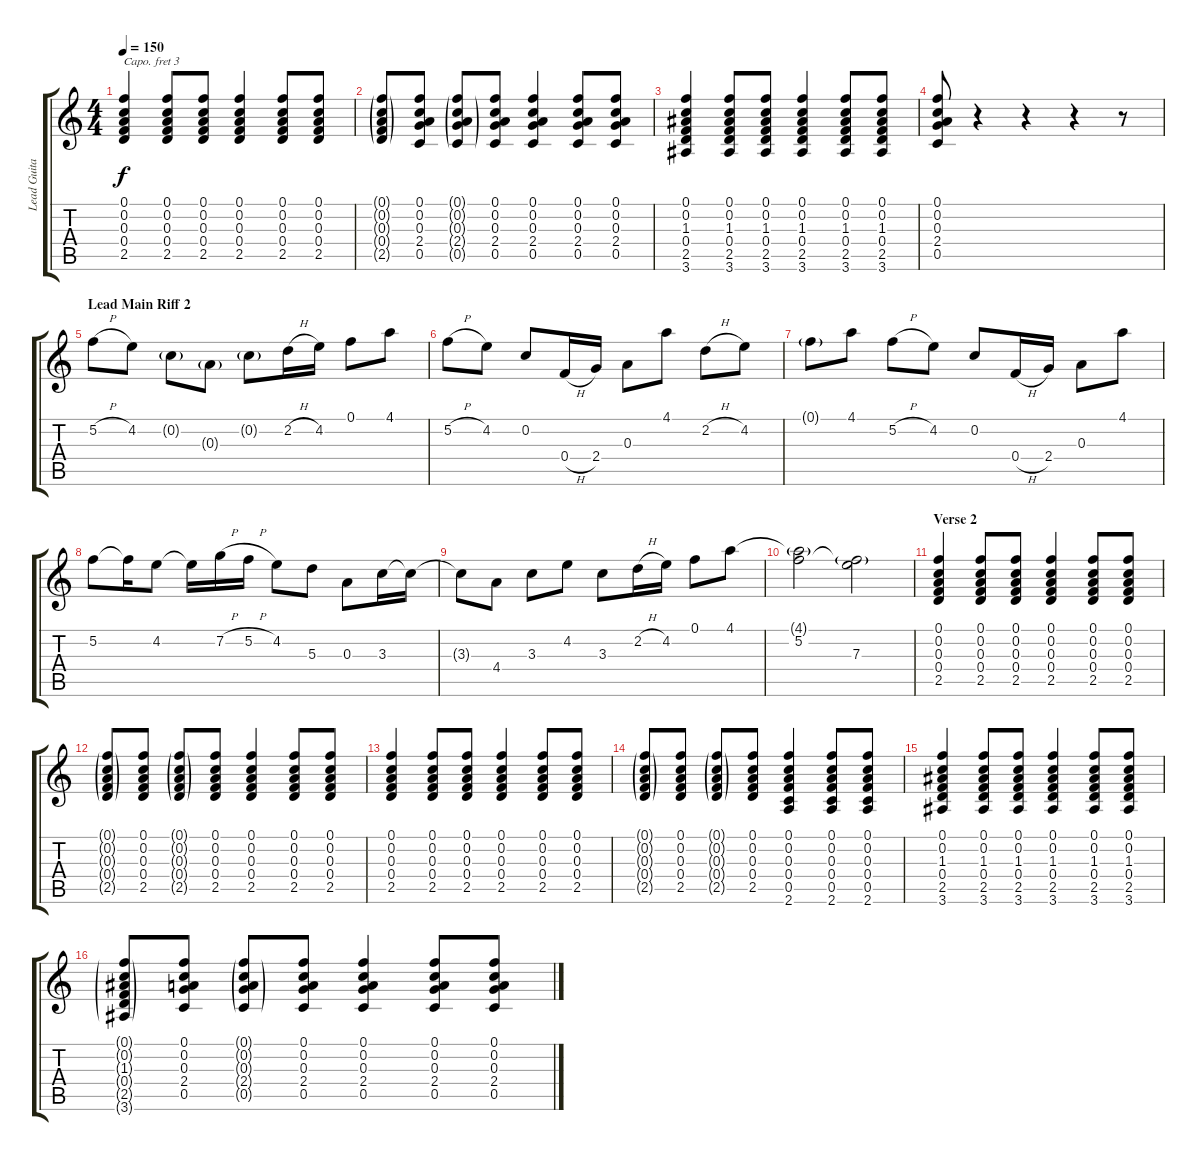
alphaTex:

\track ("Lead Guitar (Matt)" "Lead Guita") {instrument acousticguitarsteel}
\staff {score tabs}
\capo 3
\tuning (D4 A3 Gb3 D3 A2 E2) {hide}
\ts (4 4)
\tempo 150
\clef g2
\ks c
(0.1 0.2 0.3 0.4 2.5).4{dy f} (0.1 0.2 0.3 0.4 2.5).8 (0.1 0.2 0.3 0.4 2.5).8 (0.1 0.2 0.3 0.4 2.5).4 (0.1 0.2 0.3 0.4 2.5).8 (0.1 0.2 0.3 0.4 2.5).8 |
(0.1{g} 0.2{g} 0.3{g} 0.4{g} 2.5{g}).8 (0.1 0.2 0.3 2.4 0.5).8 (0.1{g} 0.2{g} 0.3{g} 2.4{g} 0.5{g}).8 (0.1 0.2 0.3 2.4 0.5).8 (0.1 0.2 0.3 2.4 0.5).4 (0.1 0.2 0.3 2.4 0.5).8 (0.1 0.2 0.3 2.4 0.5).8 |
(0.1 0.2 1.3 0.4 2.5 3.6).4 (0.1 0.2 1.3 0.4 2.5 3.6).8 (0.1 0.2 1.3 0.4 2.5 3.6).8 (0.1 0.2 1.3 0.4 2.5 3.6).4 (0.1 0.2 1.3 0.4 2.5 3.6).8 (0.1 0.2 1.3 0.4 2.5 3.6).8 |
(0.1 0.2 0.3 2.4 0.5).8 r.4 r.4 r.4 r.8 |
\section ("" "Lead Main Riff 2")
5.2{h}.8 4.2.8 0.2{g}.8 0.3{g}.8 0.2{g}.8 2.2{h}.16 4.2.16 0.1.8 4.1.8 |
5.2{h}.8 4.2.8 0.2.8 0.4{h}.16 2.4.16 0.3.8 4.1.8 2.2{h}.8 4.2.8 |
0.1{g}.8 4.1.8 5.2{h}.8 4.2.8 0.2.8 0.4{h}.16 2.4.16 0.3.8 4.1.8 |
5.2.8 5.2{t}.16 4.2.8 4.2{t}.16 7.2{h}.16 5.2{h}.16 4.2.8 5.3.8 0.3.8 3.3.16 3.3{t}.16 |
3.3{t}.8 4.4.8 3.3.8 4.2.8 3.3.8 2.2{h}.16 4.2.16 0.1.8 4.1.8 |
(4.1{g t} 5.2).2 (5.2{g t} 7.3).2 |
\section ("" "Verse 2")
(0.1 0.2 0.3 0.4 2.5).4 (0.1 0.2 0.3 0.4 2.5).8 (0.1 0.2 0.3 0.4 2.5).8 (0.1 0.2 0.3 0.4 2.5).4 (0.1 0.2 0.3 0.4 2.5).8 (0.1 0.2 0.3 0.4 2.5).8 |
(0.1{g} 0.2{g} 0.3{g} 0.4{g} 2.5{g}).8 (0.1 0.2 0.3 0.4 2.5).8 (0.1{g} 0.2{g} 0.3{g} 0.4{g} 2.5{g}).8 (0.1 0.2 0.3 0.4 2.5).8 (0.1 0.2 0.3 0.4 2.5).4 (0.1 0.2 0.3 0.4 2.5).8 (0.1 0.2 0.3 0.4 2.5).8 |
(0.1 0.2 0.3 0.4 2.5).4 (0.1 0.2 0.3 0.4 2.5).8 (0.1 0.2 0.3 0.4 2.5).8 (0.1 0.2 0.3 0.4 2.5).4 (0.1 0.2 0.3 0.4 2.5).8 (0.1 0.2 0.3 0.4 2.5).8 |
(0.1{g} 0.2{g} 0.3{g} 0.4{g} 2.5{g}).8 (0.1 0.2 0.3 0.4 2.5).8 (0.1{g} 0.2{g} 0.3{g} 0.4{g} 2.5{g}).8 (0.1 0.2 0.3 0.4 2.5).8 (0.1 0.2 0.3 0.4 0.5 2.6).4 (0.1 0.2 0.3 0.4 0.5 2.6).8 (0.1 0.2 0.3 0.4 0.5 2.6).8 |
(0.1 0.2 1.3 0.4 2.5 3.6).4 (0.1 0.2 1.3 0.4 2.5 3.6).8 (0.1 0.2 1.3 0.4 2.5 3.6).8 (0.1 0.2 1.3 0.4 2.5 3.6).4 (0.1 0.2 1.3 0.4 2.5 3.6).8 (0.1 0.2 1.3 0.4 2.5 3.6).8 |
(0.1{g} 0.2{g} 1.3{g} 0.4{g} 2.5{g} 3.6{g}).8 (0.1 0.2 0.3 2.4 0.5).8 (0.1{g} 0.2{g} 0.3{g} 2.4{g} 0.5{g}).8 (0.1 0.2 0.3 2.4 0.5).8 (0.1 0.2 0.3 2.4 0.5).4 (0.1 0.2 0.3 2.4 0.5).8 (0.1 0.2 0.3 2.4 0.5).8
